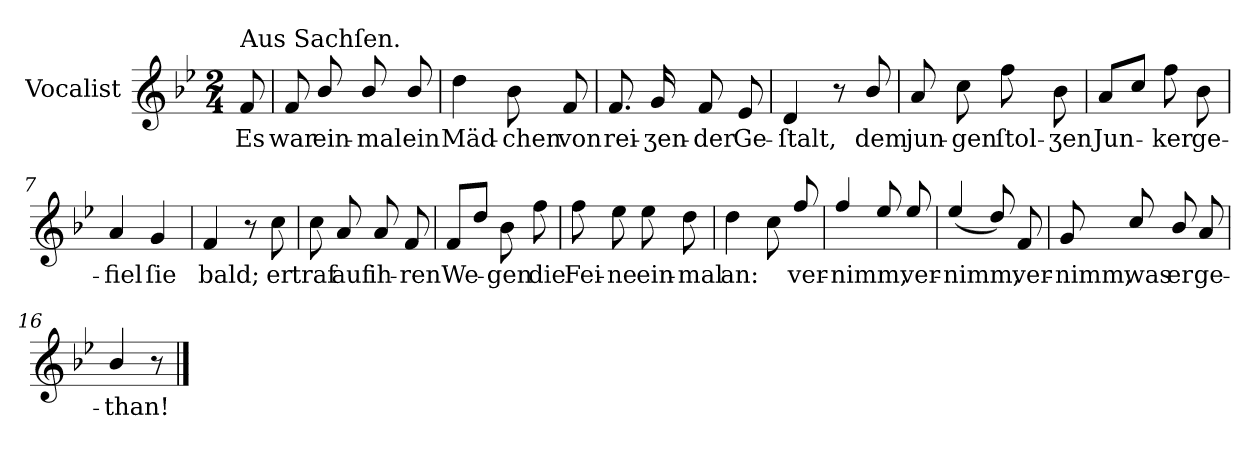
**kern	**text
*part1	*part1
*staff1	*staff1
*I"Vocalist	*
*k[b-e-]	*
*B-:	*
*M2/4	*
=	=
!LO:TX:a:t=Aus Sachſen.	!
8f	Es
=1	=1
8f	war
8b-/	ein-
8b-/	-mal
8b-/	ein
=2	=2
4dd	Mäd-
8b-	-chen
8f	von
=3	=3
8.f	rei-
16g	-ʒen-
8f	-der
8e-	Ge-
=4	=4
4d	-ſtalt,
8r	.
8b-/	dem
=5	=5
8a	jun-
8cc	-gen
8ff	ſtol-
8b-	-ʒen
=6	=6
8a/L	Jun-
8ccJ	.
8ff	-ker
8b-	ge-
=7	=7
4a	-fiel
4g	ſie
=8	=8
4f	bald;
8r	.
8cc	er
=9	=9
8cc	traf
8a	auf
8a	ih-
8f	-ren
=10	=10
8fL	We-
8ddJ	.
8b-	-gen
8ff	die
=11	=11
8ff	Fei-
8ee-	-ne
8ee-	ein-
8dd	-mal
=12	=12
4dd	an:
8cc	.
8ff/	ver-
=13	=13
4ff/	-nimm,
8ee-/	.
8ee-/	ver-
=14	=14
(>4ee-/	-nimm,
8dd/)	.
8f	ver-
=15	=15
8g	-nimm,
8cc/	was
8b-/	er
8a	ge-
=16	=16
4b-/	-than!
8r	.
==	==
*-	*-
